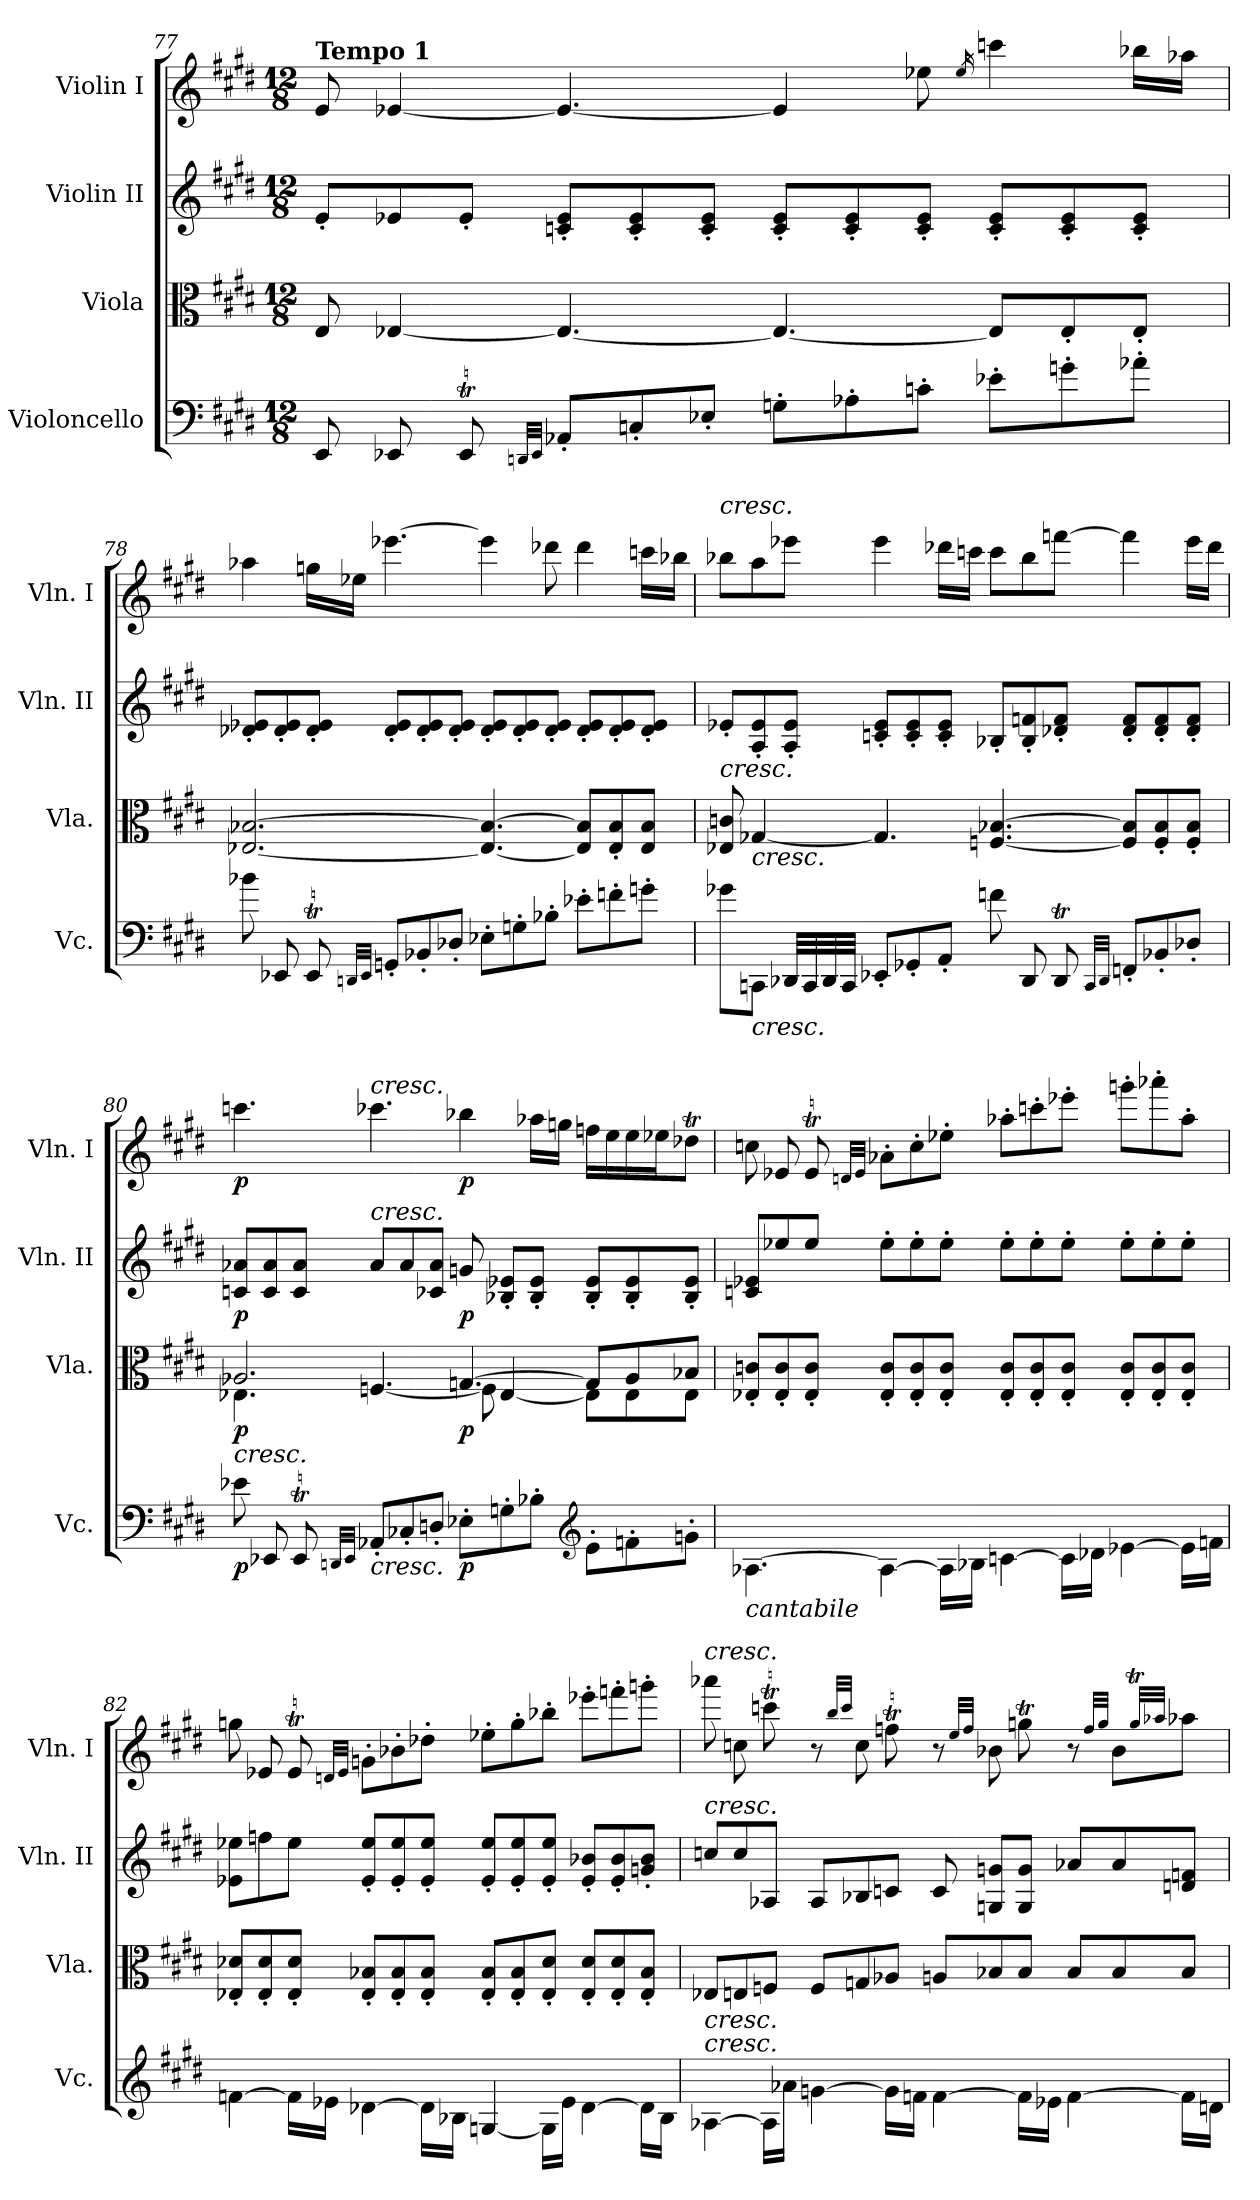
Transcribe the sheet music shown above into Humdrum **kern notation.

**kern	**dynam	**kern	**dynam	**kern	**dynam	**kern	**dynam
*part4	*part4	*part3	*part3	*part2	*part2	*part1	*part1
*staff4	*staff4	*staff3	*staff3	*staff2	*staff2	*staff1	*staff1
*I"Violoncello	*	*I"Viola	*	*I"Violin II	*	*I"Violin I	*
*I'Vc.	*	*I'Vla.	*	*I'Vln. II	*	*I'Vln. I	*
*clefF4	*	*clefC3	*	*clefG2	*	*clefG2	*
*k[f#c#g#d#]	*	*k[f#c#g#d#]	*	*k[f#c#g#d#]	*	*k[f#c#g#d#]	*
*E:	*	*E:	*	*E:	*	*E:	*
*M12/8	*	*M12/8	*	*M12/8	*	*M12/8	*
=77	=77	=77	=77	=77	=77	=77	=77
!	!	!	!	!	!	!LO:TX:a:B:t=Tempo 1	!
8EE/	.	8E/	.	8e'/L	.	8e/	.
8EE-X/	.	[4E-X/	.	8e-X/	.	[4e-X/	.
8EE-T/	.	.	.	8e-'/J	.	.	.
32qDDn/LLL	.	.	.	.	.	.	.
32qEE-/JJJ	.	.	.	.	.	.	.
8AA-X'/L	.	4.E-/_	.	8cn/' 8e-/'L	.	4.e-/_	.
8Cn'/	.	.	.	8c/' 8e-/'	.	.	.
8E-X'/J	.	.	.	8c/' 8e-/'J	.	.	.
8Gn'\L	.	4.E-/_	.	8c/' 8e-/'L	.	4e-/]	.
8A-X'\	.	.	.	8c/' 8e-/'	.	.	.
8cn'\J	.	.	.	8c/' 8e-/'J	.	8ee-X\	.
.	.	.	.	.	.	16qee-/	.
8e-X'\L	.	8E-/L]	.	8c/' 8e-/'L	.	4cccn\	.
8gn'\	.	8E-'/	.	8c/' 8e-/'	.	.	.
8a-X'\J	.	8E-'/J	.	8c/' 8e-/'J	.	16bb-X\LL	.
.	.	.	.	.	.	16aa-X\JJ	.
=78	=78	=78	=78	=78	=78	=78	=78
8b-X\	.	[2.E-X/ [2.B-X/	.	8d-X/' 8e-X/'L	.	4aa-X\	.
8EE-X/	.	.	.	8d-/' 8e-/'	.	.	.
8EE-T/	.	.	.	8d-/' 8e-/'J	.	16ggn\LL	.
.	.	.	.	.	.	16ee-X\JJ	.
32qDDn/LLL	.	.	.	.	.	.	.
32qEE-/JJJ	.	.	.	.	.	.	.
8GGn'/L	.	.	.	8d-/' 8e-/'L	.	[4.eee-X\	.
8BB-X'/	.	.	.	8d-/' 8e-/'	.	.	.
8D-X'/J	.	.	.	8d-/' 8e-/'J	.	.	.
8E-X'\L	.	4.E-/_ 4.B-/_	.	8d-/' 8e-/'L	.	4eee-\]	.
8Gn'\	.	.	.	8d-/' 8e-/'	.	.	.
8B-X'\J	.	.	.	8d-/' 8e-/'J	.	8ddd-X\	.
8e-X'\L	.	8E-/] 8B-/]L	.	8d-/' 8e-/'L	.	4ddd-\	.
8fn'\	.	8E-/' 8B-/'	.	8d-/' 8e-/'	.	.	.
8gn'\J	.	8E-/ 8B-/J	.	8d-/' 8e-/'J	.	16cccn\LL	.
.	.	.	.	.	.	16bb-X\JJ	.
=79	=79	=79	=79	=79	=79	=79	=79
!	!	!	!	!	!	!LO:TX:a:i:t=cresc.	!
!	!	!	!	!LO:TX:b:i:t=cresc.	!	!	!
8g-X\L	.	8E-X/ 8cn/	.	8e-X'/L	.	8bb-X\L	.
!	!	!LO:TX:b:i:t=cresc.	!	!	!	!	!
!LO:TX:b:i:t=cresc.	!	!	!	!	!	!	!
8CCn\J	.	[4G-X/	.	8A/' 8e-/'	.	8aa\	.
32DD-X/LLL	.	.	.	8A/' 8e-/'J	.	8eee-X\J	.
32CC/	.	.	.	.	.	.	.
32DD-/	.	.	.	.	.	.	.
32CC/JJJ	.	.	.	.	.	.	.
8EE-X'/L	.	4.G-/]	.	8cn/' 8e-/'L	.	4eee-\	.
8GG-X'/	.	.	.	8c/' 8e-/'	.	.	.
8AA'/J	.	.	.	8c/' 8e-/'J	.	16ddd-X\LL	.
.	.	.	.	.	.	16cccn\JJ	.
8fn\	.	[4.Fn/ [4.B-X/	.	8B-X'/L	.	8ccc\L	.
8DD-/	.	.	.	8B-/' 8fn/'	.	8bb-\	.
8DD-T/	.	.	.	8d-X/' 8f/'J	.	[8fffn\J	.
32qCC/LLL	.	.	.	.	.	.	.
32qDD-/JJJ	.	.	.	.	.	.	.
8FFn'/L	.	8F/] 8B-/]L	.	8d-/' 8f/'L	.	4fff\]	.
8BB-X'/	.	8F/' 8B-/'	.	8d-/' 8f/'	.	.	.
8D-X'/J	.	8F/' 8B-/'J	.	8d-/' 8f/'J	.	16eee-\LL	.
.	.	.	.	.	.	16ddd-\JJ	.
=80	=80	=80	=80	=80	=80	=80	=80
*	*	*^	*	*	*	*	*
!	!	!LO:TX:b:i:t=cresc.	!	!	!	!	!	!
!	!LO:DY:b	!	!	!LO:DY:b	!	!LO:DY:b	!	!LO:DY:b
8e-X\	p	2.A-X/	4.E-X\	p	8cn/ 8a-X/L	p	4.cccn\	p
8EE-X/	.	.	.	.	8c/ 8a-/	.	.	.
8EE-T/	.	.	.	.	8c/ 8a-/J	.	.	.
32qDDn/LLL	.	.	.	.	.	.	.	.
32qEE-/JJJ	.	.	.	.	.	.	.	.
!	!	!	!	!	!	!	!LO:TX:a:i:t=cresc.	!
!	!	!	!	!	!LO:TX:a:i:t=cresc.	!	!	!
!LO:TX:b:i:t=cresc.	!	!	!	!	!	!	!	!
8AA-X'/L	.	.	[4.Fn/	.	8a-/L	.	4.ccc-X\	.
8C-X'/	.	.	.	.	8a-/	.	.	.
8Dn'/J	.	.	.	.	8c-X/ 8a-/J	.	.	.
!	!LO:DY:b	!	!	!LO:DY:b	!	!LO:DY:b	!	!LO:DY:b
8E-X'\L	p	[4.Gn/	8F\]	p	8gn/	p	4bb-X\	p
8Gn'\	.	.	[4E-/	.	8B-X/' 8e-X/'L	.	.	.
8B-X'\J	.	.	.	.	8B-/' 8e-/'J	.	16aa-X\LL	.
.	.	.	.	.	.	.	16ggn\JJ	.
*clefG2	*	*	*	*	*	*	*	*
8e-'\L	.	8G/L]	8E-\L]	.	8B-/' 8e-/'L	.	16ffn\LL	.
.	.	.	.	.	.	.	16ee\	.
8fn'\	.	8A-/	8E-\	.	8B-/' 8e-/'	.	16ee\	.
.	.	.	.	.	.	.	16ee-X\J	.
8gn'\J	.	8B-X/J	8E-\J	.	8B-/' 8e-/'J	.	8dd-XT\J	.
=81	=81	=81	=81	=81	=81	=81	=81	=81
!LO:TX:b:i:t=cantabile	!	!	!	!	!	!	!	!
*	*	*v	*v	*	*	*	*	*
[4.A-X\	.	8E-X/' 8cn/'L	.	8cn/ 8e-X/L	.	8ccn\	.
.	.	8E-/' 8c/'	.	8ee-X/	.	8e-X/	.
.	.	8E-/' 8c/'J	.	8ee-/J	.	8e-T/	.
.	.	.	.	.	.	32qdn/LLL	.
.	.	.	.	.	.	32qe-/JJJ	.
4A-\_	.	8E-/' 8c/'L	.	8ee-'\L	.	8a-X'\L	.
.	.	8E-/' 8c/'	.	8ee-'\	.	8cc'\	.
16A-\LL]	.	8E-/' 8c/'J	.	8ee-'\J	.	8ee-X'\J	.
16B-X\JJ	.	.	.	.	.	.	.
[4cn\	.	8E-/' 8c/'L	.	8ee-'\L	.	8aa-X'\L	.
.	.	8E-/' 8c/'	.	8ee-'\	.	8cccn'\	.
16c\LL]	.	8E-/' 8c/'J	.	8ee-'\J	.	8eee-X'\J	.
16d-X\JJ	.	.	.	.	.	.	.
[4e-X\	.	8E-/' 8c/'L	.	8ee-'\L	.	8gggn'\L	.
.	.	8E-/' 8c/'	.	8ee-'\	.	8aaa-X'\	.
16e-\LL]	.	8E-/' 8c/'J	.	8ee-'\J	.	8aa-'\J	.
16fn\JJ	.	.	.	.	.	.	.
=82	=82	=82	=82	=82	=82	=82	=82
[4fn\	.	8E-X/' 8d-X/'L	.	8e-X\ 8ee-X\L	.	8ggn\	.
.	.	8E-/' 8d-/'	.	8ffn\	.	8e-X/	.
16f\LL]	.	8E-/' 8d-/'J	.	8ee-\J	.	8e-T/	.
16e-X\JJ	.	.	.	.	.	.	.
.	.	.	.	.	.	32qdn/LLL	.
.	.	.	.	.	.	32qe-/JJJ	.
[4d-X\	.	8E-/' 8B-X/'L	.	8e-/' 8ee-/'L	.	8gn'\L	.
.	.	8E-/' 8B-/'	.	8e-/' 8ee-/'	.	8b-X'\	.
16d-\LL]	.	8E-/' 8B-/'J	.	8e-/' 8ee-/'J	.	8dd-X'\J	.
16B-X\JJ	.	.	.	.	.	.	.
[4Gn/	.	8E-/' 8B-/'L	.	8e-/' 8ee-/'L	.	8ee-X'\L	.
.	.	8E-/' 8B-/'	.	8e-/' 8ee-/'	.	8gg'\	.
16G\LL]	.	8E-/' 8d-/'J	.	8e-/' 8ee-/'J	.	8bb-X'\J	.
16e-\JJ	.	.	.	.	.	.	.
[4d-\	.	8E-/' 8d-/'L	.	8e-/' 8b-X/'L	.	8eee-X'\L	.
.	.	8E-/' 8d-/'	.	8e-/' 8b-/'	.	8fffn'\	.
16d-\LL]	.	8E-/' 8B-/'J	.	8gn/' 8b-/'J	.	8gggn'\J	.
16B-\JJ	.	.	.	.	.	.	.
=83	=83	=83	=83	=83	=83	=83	=83
!	!	!	!	!	!	!LO:TX:a:i:t=cresc.	!
!	!	!	!	!LO:TX:a:i:t=cresc.	!	!	!
!	!	!LO:TX:b:i:t=cresc.	!	!	!	!	!
!LO:TX:a:i:t=cresc.	!	!	!	!	!	!	!
[4A-X\	.	8E-X/L	.	8ccn/L	.	8aaa-X\	.
.	.	8En/	.	8cc/	.	8ccn\	.
16A-\LL]	.	8Fn/J	.	8A-X/J	.	8cccnT\	.
16a-X\JJ	.	.	.	.	.	.	.
[4gn\	.	8F/L	.	8A-/L	.	8r	.
.	.	.	.	.	.	32qbb/LLL	.
.	.	.	.	.	.	32qccc/JJJ	.
.	.	8Gn/	.	8B-X/	.	8cc\	.
16g\LL]	.	8A-X/J	.	8cn/J	.	8ffnT\	.
16fn\JJ	.	.	.	.	.	.	.
[4f\	.	8An/L	.	8c/	.	8r	.
.	.	.	.	.	.	32qee/LLL	.
.	.	.	.	.	.	32qff/JJJ	.
.	.	8B-X/	.	8Gn/ 8gn/L	.	8b-X\	.
16f\LL]	.	8B-/J	.	8G/ 8g/J	.	8ggnT\	.
16e-X\JJ	.	.	.	.	.	.	.
[4f\	.	8B-/L	.	8a-X/L	.	8r	.
.	.	.	.	.	.	32qff/LLL	.
.	.	.	.	.	.	32qgg/JJJ	.
.	.	8B-/	.	8a-/	.	8b-\L	.
.	.	.	.	.	.	32qggT/LLL	.
.	.	.	.	.	.	32qaa-X/JJJ	.
16f\LL]	.	8B-/J	.	8dn/ 8fn/J	.	8aa-\J	.
16dn\JJ	.	.	.	.	.	.	.
=	=	=	=	=	=	=	=
*-	*-	*-	*-	*-	*-	*-	*-
